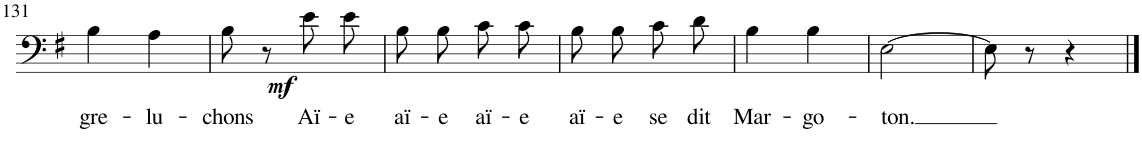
**kern	**text	**dynam
*part1	*part1	*part1
*staff1	*staff1	*staff1
*I"BARYTONS	*	*
*I'Bar	*	*
!!LO:PB:g=z
*clefF4	*	*
*k[f#]	*	*
*M2/4	*	*
=131	=131	=131
!	!LO:LY:b	!
4B\	gre-	.
!	!LO:LY:b	!
4A\	-lu-	.
=132	=132	=132
!	!LO:LY:b	!
8B\	-chons	.
8r	.	.
!	!LO:LY:b	!LO:DY:b
8e\L	Aï-	mf
!	!LO:LY:b	!
8e\J	-e	.
=133	=133	=133
!	!LO:LY:b	!
8B\L	aï-	.
!	!LO:LY:b	!
8B\J	-e	.
!	!LO:LY:b	!
8c\L	aï-	.
!	!LO:LY:b	!
8c\J	-e	.
=134	=134	=134
!	!LO:LY:b	!
8B\L	aï-	.
!	!LO:LY:b	!
8B\J	-e	.
!	!LO:LY:b	!
8c\L	se	.
!	!LO:LY:b	!
8d\J	dit	.
=135	=135	=135
!	!LO:LY:b	!
4B\	Mar-	.
!	!LO:LY:b	!
4B\	-go-	.
=136	=136	=136
!	!LO:LY:b	!
[2E\	-ton.	.
=137	=137	=137
8E\]	.	.
8r	.	.
4r	.	.
==	==	==
*-	*-	*-
